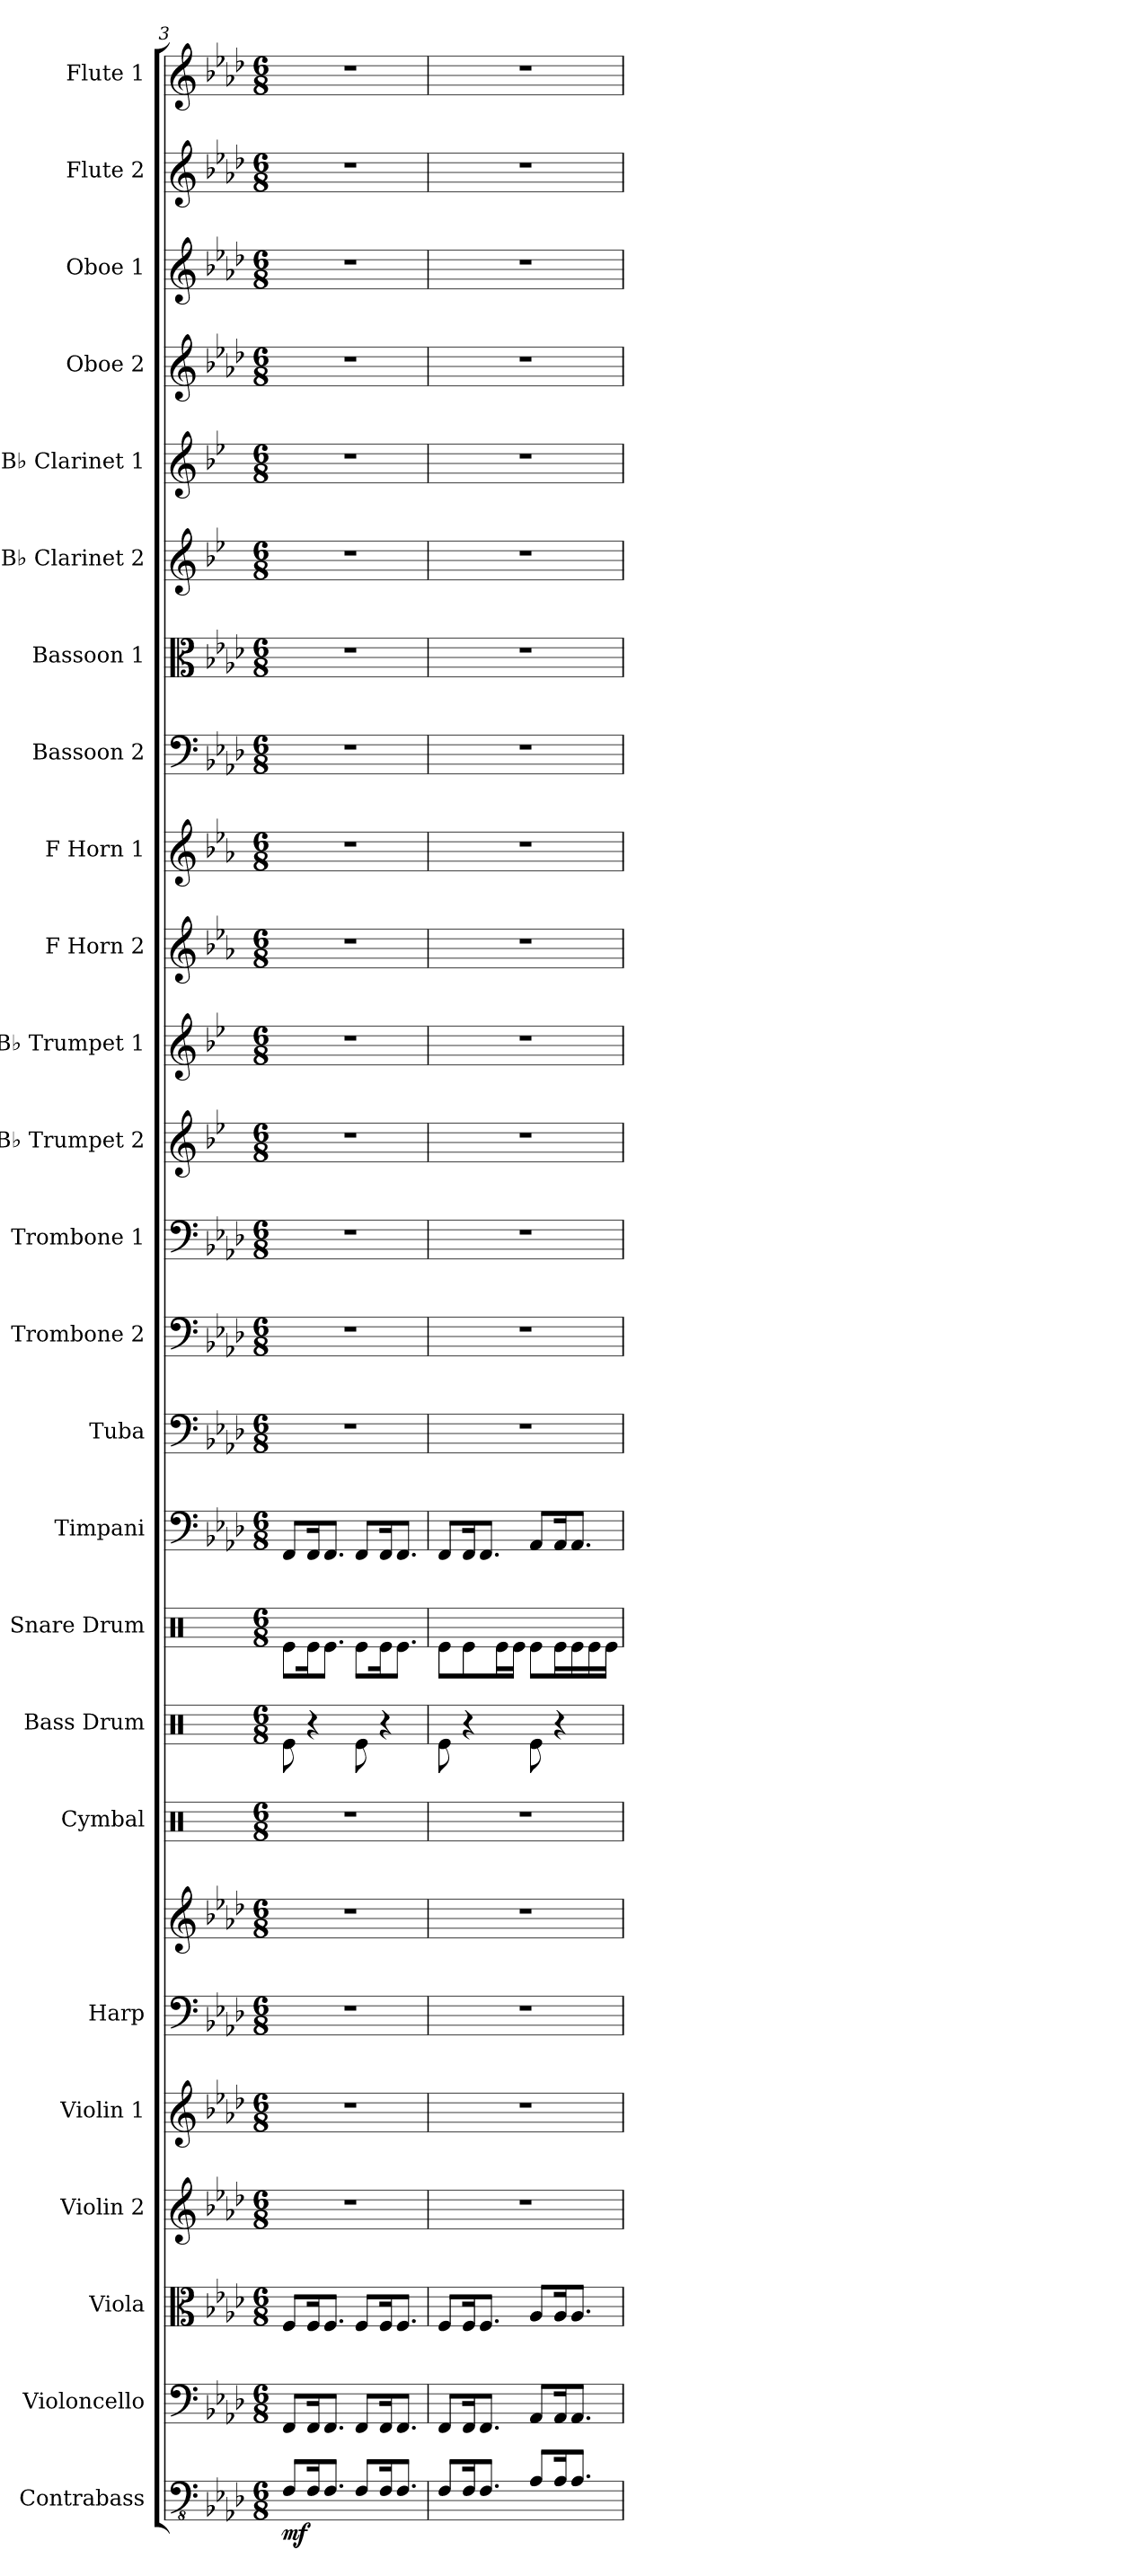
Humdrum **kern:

**kern	**dynam	**kern	**dynam	**kern	**dynam	**kern	**kern	**kern	**kern	**kern	**kern	**kern	**kern	**kern	**kern	**kern	**kern	**kern	**kern	**kern	**kern	**kern	**kern	**kern	**kern	**kern	**kern	**kern
*part25	*part25	*part24	*part24	*part23	*part23	*part22	*part21	*part20	*part20	*part19	*part18	*part17	*part16	*part15	*part14	*part13	*part12	*part11	*part10	*part9	*part8	*part7	*part6	*part5	*part4	*part3	*part2	*part1
*staff26	*staff26	*staff25	*staff25	*staff24	*staff24	*staff23	*staff22	*staff21	*staff20	*staff19	*staff18	*staff17	*staff16	*staff15	*staff14	*staff13	*staff12	*staff11	*staff10	*staff9	*staff8	*staff7	*staff6	*staff5	*staff4	*staff3	*staff2	*staff1
*I"Contrabass	*	*I"Violoncello	*	*I"Viola	*	*I"Violin 2	*I"Violin 1	*I"Harp	*	*I"Cymbal	*I"Bass Drum	*I"Snare Drum	*I"Timpani	*I"Tuba	*I"Trombone 2	*I"Trombone 1	*I"B♭ Trumpet 2	*I"B♭ Trumpet 1	*I"F Horn 2	*I"F Horn 1	*I"Bassoon 2	*I"Bassoon 1	*I"B♭ Clarinet 2	*I"B♭ Clarinet 1	*I"Oboe 2	*I"Oboe 1	*I"Flute 2	*I"Flute 1
*I'Cb.	*	*I'Vc.	*	*I'Vla.	*	*I'Vln. 2	*I'Vln. 1	*I'Hrp.	*	*I'Cym.	*I'B. Dr.	*I'Sn. Dr.	*I'Timp.	*I'Tba.	*I'Tbn. 2	*I'Tbn. 1	*I'B♭ Tpt. 2	*I'B♭ Tpt. 1	*I'F Hn. 2	*I'F Hn. 1	*I'Bsn. 2	*I'Bsn. 1	*I'B♭ Cl. 2	*I'B♭ Cl. 1	*I'Ob. 2	*I'Ob. 1	*I'Fl. 2	*I'Fl. 1
*clefFv4	*	*clefF4	*	*clefC3	*	*clefG2	*clefG2	*clefF4	*clefG2	*clefX	*clefX	*clefX	*clefF4	*clefF4	*clefF4	*clefF4	*clefG2	*clefG2	*clefG2	*clefG2	*clefF4	*clefC3	*clefG2	*clefG2	*clefG2	*clefG2	*clefG2	*clefG2
*ITrd7c12	*	*	*	*	*	*	*	*	*	*	*	*	*	*	*	*	*ITrd1c2	*ITrd1c2	*ITrd4c7	*ITrd4c7	*	*	*ITrd1c2	*ITrd1c2	*	*	*	*
*k[b-e-a-d-]	*	*k[b-e-a-d-]	*	*k[b-e-a-d-]	*	*k[b-e-a-d-]	*k[b-e-a-d-]	*k[b-e-a-d-]	*k[b-e-a-d-]	*k[]	*k[]	*k[]	*k[b-e-a-d-]	*k[b-e-a-d-]	*k[b-e-a-d-]	*k[b-e-a-d-]	*k[b-e-a-d-]	*k[b-e-a-d-]	*k[b-e-a-d-]	*k[b-e-a-d-]	*k[b-e-a-d-]	*k[b-e-a-d-]	*k[b-e-a-d-]	*k[b-e-a-d-]	*k[b-e-a-d-]	*k[b-e-a-d-]	*k[b-e-a-d-]	*k[b-e-a-d-]
*M6/8	*	*M6/8	*	*M6/8	*	*M6/8	*M6/8	*M6/8	*M6/8	*M6/8	*M6/8	*M6/8	*M6/8	*M6/8	*M6/8	*M6/8	*M6/8	*M6/8	*M6/8	*M6/8	*M6/8	*M6/8	*M6/8	*M6/8	*M6/8	*M6/8	*M6/8	*M6/8
=3	=3	=3	=3	=3	=3	=3	=3	=3	=3	=3	=3	=3	=3	=3	=3	=3	=3	=3	=3	=3	=3	=3	=3	=3	=3	=3	=3	=3
!	!LO:DY:b	!	!LO:DY:b	!	!	!	!	!	!	!	!	!	!	!	!	!	!	!	!	!	!	!	!	!	!	!	!	!
!	!	!	!LO:DY:n=1:b	!	!LO:DY:b	!	!	!	!	!	!	!	!	!	!	!	!	!	!	!	!	!	!	!	!	!	!	!
!	!	!	!	!	!LO:DY:n=1:b	!	!	!	!	!	!	!	!	!	!	!	!	!	!	!	!	!	!	!	!	!	!	!
!	!	!	!	!	!LO:DY:n=2:b	!	!	!	!	!	!	!	!	!	!	!	!	!	!	!	!	!	!	!	!	!	!	!
8FFF/L	mf	8FF/L	mf mf	8F/L	mf mf mf	2.r	2.r	2.r	2.r	2.r	8Re\	8Re\L	8FF/L	2.r	2.r	2.r	2.r	2.r	2.r	2.r	2.r	2.r	2.r	2.r	2.r	2.r	2.r	2.r
16FFF/K	.	16FF/K	.	16F/K	.	.	.	.	.	.	4r	16Re\K	16FF/K	.	.	.	.	.	.	.	.	.	.	.	.	.	.	.
8.FFF/J	.	8.FF/J	.	8.F/J	.	.	.	.	.	.	.	8.Re\J	8.FF/J	.	.	.	.	.	.	.	.	.	.	.	.	.	.	.
8FFF/L	.	8FF/L	.	8F/L	.	.	.	.	.	.	8Re\	8Re\L	8FF/L	.	.	.	.	.	.	.	.	.	.	.	.	.	.	.
16FFF/K	.	16FF/K	.	16F/K	.	.	.	.	.	.	4r	16Re\K	16FF/K	.	.	.	.	.	.	.	.	.	.	.	.	.	.	.
8.FFF/J	.	8.FF/J	.	8.F/J	.	.	.	.	.	.	.	8.Re\J	8.FF/J	.	.	.	.	.	.	.	.	.	.	.	.	.	.	.
=4	=4	=4	=4	=4	=4	=4	=4	=4	=4	=4	=4	=4	=4	=4	=4	=4	=4	=4	=4	=4	=4	=4	=4	=4	=4	=4	=4	=4
8FFF/L	.	8FF/L	.	8F/L	.	2.r	2.r	2.r	2.r	2.r	8Re\	8Re\L	8FF/L	2.r	2.r	2.r	2.r	2.r	2.r	2.r	2.r	2.r	2.r	2.r	2.r	2.r	2.r	2.r
16FFF/K	.	16FF/K	.	16F/K	.	.	.	.	.	.	4r	8Re\	16FF/K	.	.	.	.	.	.	.	.	.	.	.	.	.	.	.
8.FFF/J	.	8.FF/J	.	8.F/J	.	.	.	.	.	.	.	.	8.FF/J	.	.	.	.	.	.	.	.	.	.	.	.	.	.	.
.	.	.	.	.	.	.	.	.	.	.	.	16Re\L	.	.	.	.	.	.	.	.	.	.	.	.	.	.	.	.
.	.	.	.	.	.	.	.	.	.	.	.	16Re\JJ	.	.	.	.	.	.	.	.	.	.	.	.	.	.	.	.
8AAA-/L	.	8AA-/L	.	8A-/L	.	.	.	.	.	.	8Re\	8Re\L	8AA-/L	.	.	.	.	.	.	.	.	.	.	.	.	.	.	.
16AAA-/K	.	16AA-/K	.	16A-/K	.	.	.	.	.	.	4r	16Re\L	16AA-/K	.	.	.	.	.	.	.	.	.	.	.	.	.	.	.
8.AAA-/J	.	8.AA-/J	.	8.A-/J	.	.	.	.	.	.	.	16Re\	8.AA-/J	.	.	.	.	.	.	.	.	.	.	.	.	.	.	.
.	.	.	.	.	.	.	.	.	.	.	.	16Re\	.	.	.	.	.	.	.	.	.	.	.	.	.	.	.	.
.	.	.	.	.	.	.	.	.	.	.	.	16Re\JJ	.	.	.	.	.	.	.	.	.	.	.	.	.	.	.	.
=	=	=	=	=	=	=	=	=	=	=	=	=	=	=	=	=	=	=	=	=	=	=	=	=	=	=	=	=
*-	*-	*-	*-	*-	*-	*-	*-	*-	*-	*-	*-	*-	*-	*-	*-	*-	*-	*-	*-	*-	*-	*-	*-	*-	*-	*-	*-	*-
